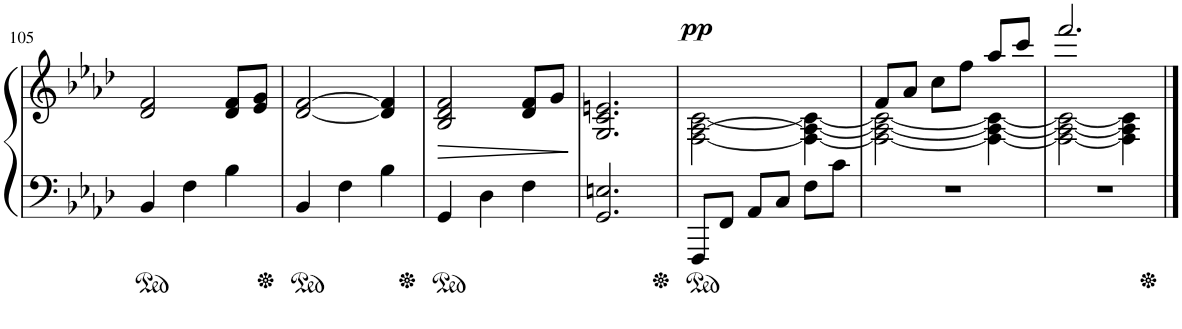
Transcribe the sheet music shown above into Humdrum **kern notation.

**kern	**kern	**dynam
*part1	*part1	*part1
*staff2	*staff1	*staff1/2
*I"Piano	*	*
*I'Pno.	*	*
!!LO:PB:g=z
*clefF4	*clefG2	*
*k[b-e-a-d-]	*k[b-e-a-d-]	*
*M3/4	*M3/4	*
=105	=105	=105
4BB-/	2d-/ 2f/	.
4F\	.	.
4B-\	8d-/ 8f/L	.
.	8e-/ 8g/J	.
=106	=106	=106
4BB-/	[2d-/ [2f/	.
4F\	.	.
4B-\	4d-/] 4f/]	.
=107	=107	=107
!	!	!LO:HP:b
4GG/	2B-/ 2d-/ 2f/	>
4D-\	.	.
4F\	8d-/ 8f/L	.
.	8g/J	.
.	.	]
=108	=108	=108
2.GG/ 2.En/	2.G/ 2.c/ 2.en/	.
=109	=109	=109
!	!	!LO:DY:a
8FFF/L	[2F\ [2A-\ [<2c\	pp
8FF/J	.	.
8AA-/L	.	.
8C/J	.	.
8F\L	4F\_ 4A-\_ 4c\_	.
8c\J	.	.
=110	=110	=110
*	*^	*
2.r	2F\_ 2A-\_ 2c\_	8f/L	.
.	.	8a-/J	.
.	.	8cc\L	.
.	.	8ff\J	.
.	4F\_ 4A-\_ 4c\_	8aa-/L	.
.	.	8ccc/J	.
=111	=111	=111	=111
2.r	2F\_ 2A-\_ 2c\_	2.fff/	.
.	4F\] 4A-\] 4c\]	.	.
*	*v	*v	*
==	==	==
*-	*-	*-
